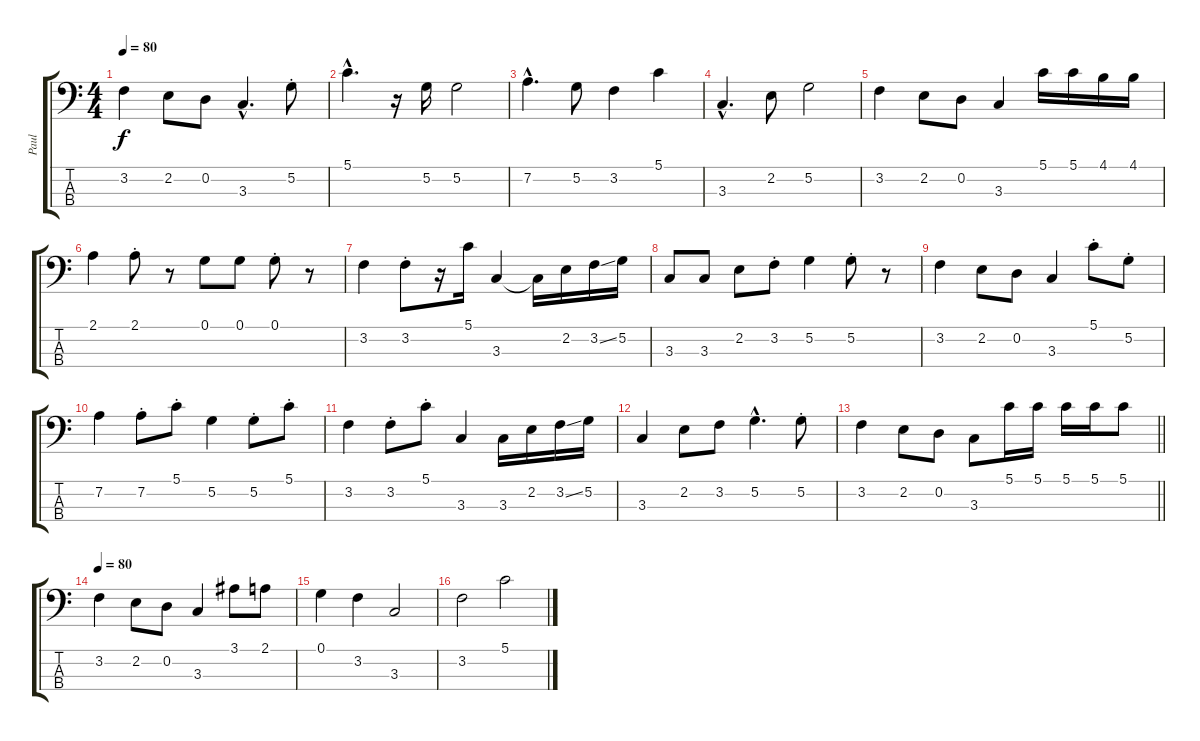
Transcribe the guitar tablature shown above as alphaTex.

\track ("Paul" "Paul") {instrument synthbass2}
\staff {score tabs}
\tuning (G2 D2 A1 E1) {hide}
\ts (4 4)
\tempo 80
\clef f4
\ks c
3.2.4{dy f} 2.2.8 0.2.8 3.3{hac}.4{d} 5.2{st}.8 |
5.1{hac}.4{d} r.16 5.2.16 5.2.2 |
7.2{hac}.4{d} 5.2.8 3.2.4 5.1.4 |
3.3{hac}.4{d} 2.2.8 5.2.2 |
3.2.4 2.2.8 0.2.8 3.3.4 5.1.16 5.1.16 4.1.16 4.1.16 |
2.1.4 2.1{st}.8 r.8 0.1.8 0.1.8 0.1{st}.8 r.8 |
3.2.4 3.2{st}.8 r.16 5.1.16 3.3.4 3.3{t}.16 2.2.16 3.2{ss}.16 5.2.16 |
3.3.8 3.3.8 2.2.8 3.2{st}.8 5.2.4 5.2{st}.8 r.8 |
3.2.4 2.2.8 0.2.8 3.3.4 5.1{st}.8 5.2{st}.8 |
7.2.4 7.2{st}.8 5.1{st}.8 5.2.4 5.2{st}.8 5.1{st}.8 |
3.2.4 3.2{st}.8 5.1{st}.8 3.3.4 3.3.16 2.2.16 3.2{ss}.16 5.2.16 |
3.3.4 2.2.8 3.2.8 5.2{hac}.4{d} 5.2{st}.8 |
\barLineRight lightlight
3.2.4 2.2.8 0.2.8 3.3.8 5.1.16 5.1.16 5.1.16 5.1.16 5.1.8 |
\tempo 80
3.2.4 2.2.8 0.2.8 3.3.4 3.1.8 2.1.8 |
0.1.4 3.2.4 3.3.2 |
3.2.2 5.1.2
